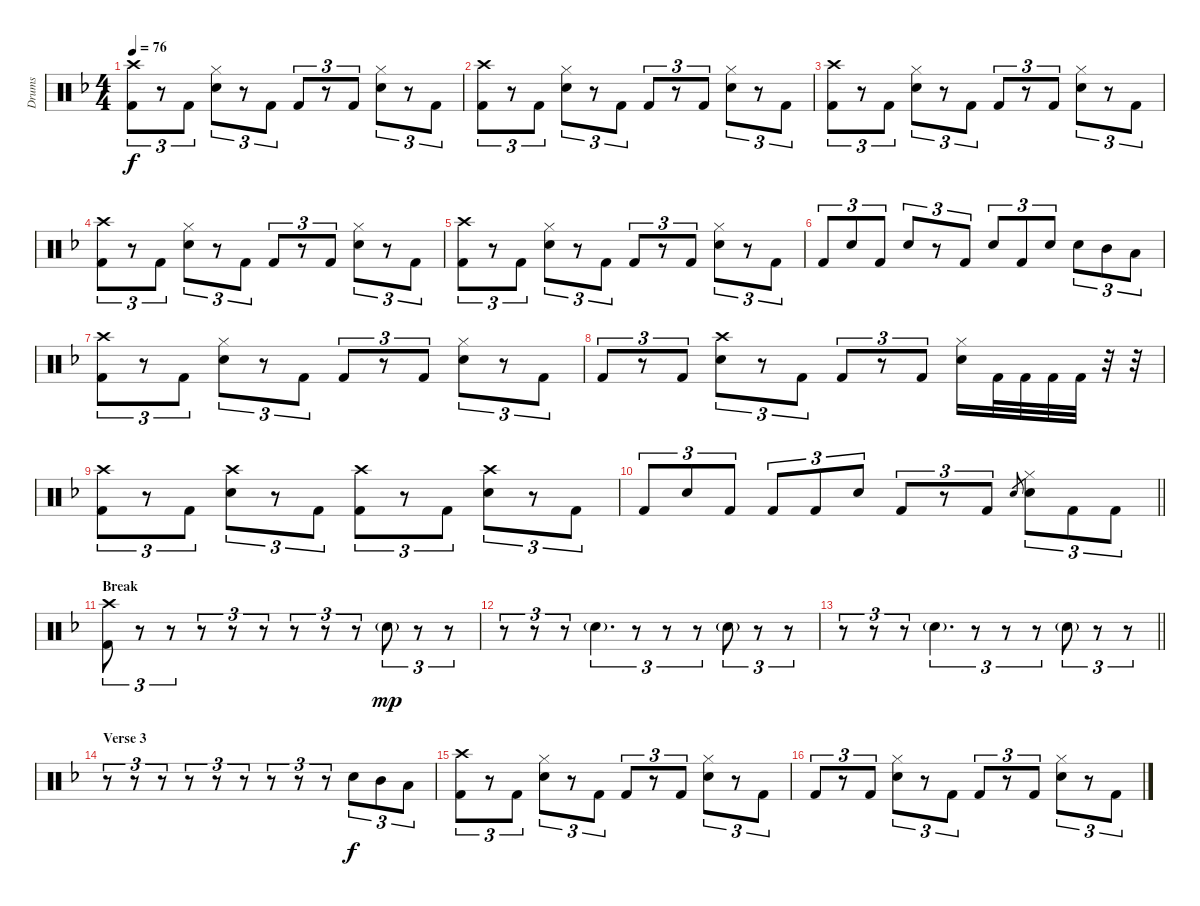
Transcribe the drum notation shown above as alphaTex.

\track ("Drums" "Drums") {instrument percussion}
\staff {score}
\articulation defaults
\ts (4 4)
\tempo 76
\clef neutral
\ks f
("Crash high (hit)" "Kick (hit) 2").8{tu (3 2) dy f} r.8{tu (3 2)} "Kick (hit) 2".8{tu (3 2)} ("Hi-Hat (closed)" "Electric Snare (hit)").8{tu (3 2)} r.8{tu (3 2)} "Kick (hit) 2".8{tu (3 2)} "Kick (hit) 2".8{tu (3 2)} r.8{tu (3 2)} "Kick (hit) 2".8{tu (3 2)} ("Hi-Hat (closed)" "Electric Snare (hit)").8{tu (3 2)} r.8{tu (3 2)} "Kick (hit) 2".8{tu (3 2)} |
("Crash high (hit)" "Kick (hit) 2").8{tu (3 2)} r.8{tu (3 2)} "Kick (hit) 2".8{tu (3 2)} ("Hi-Hat (closed)" "Electric Snare (hit)").8{tu (3 2)} r.8{tu (3 2)} "Kick (hit) 2".8{tu (3 2)} "Kick (hit) 2".8{tu (3 2)} r.8{tu (3 2)} "Kick (hit) 2".8{tu (3 2)} ("Hi-Hat (closed)" "Electric Snare (hit)").8{tu (3 2)} r.8{tu (3 2)} "Kick (hit) 2".8{tu (3 2)} |
("Crash high (hit)" "Kick (hit) 2").8{tu (3 2)} r.8{tu (3 2)} "Kick (hit) 2".8{tu (3 2)} ("Hi-Hat (closed)" "Electric Snare (hit)").8{tu (3 2)} r.8{tu (3 2)} "Kick (hit) 2".8{tu (3 2)} "Kick (hit) 2".8{tu (3 2)} r.8{tu (3 2)} "Kick (hit) 2".8{tu (3 2)} ("Hi-Hat (closed)" "Electric Snare (hit)").8{tu (3 2)} r.8{tu (3 2)} "Kick (hit) 2".8{tu (3 2)} |
("Crash high (hit)" "Kick (hit) 2").8{tu (3 2)} r.8{tu (3 2)} "Kick (hit) 2".8{tu (3 2)} ("Hi-Hat (closed)" "Electric Snare (hit)").8{tu (3 2)} r.8{tu (3 2)} "Kick (hit) 2".8{tu (3 2)} "Kick (hit) 2".8{tu (3 2)} r.8{tu (3 2)} "Kick (hit) 2".8{tu (3 2)} ("Hi-Hat (closed)" "Electric Snare (hit)").8{tu (3 2)} r.8{tu (3 2)} "Kick (hit) 2".8{tu (3 2)} |
("Crash high (hit)" "Kick (hit) 2").8{tu (3 2)} r.8{tu (3 2)} "Kick (hit) 2".8{tu (3 2)} ("Hi-Hat (closed)" "Electric Snare (hit)").8{tu (3 2)} r.8{tu (3 2)} "Kick (hit) 2".8{tu (3 2)} "Kick (hit) 2".8{tu (3 2)} r.8{tu (3 2)} "Kick (hit) 2".8{tu (3 2)} ("Hi-Hat (closed)" "Electric Snare (hit)").8{tu (3 2)} r.8{tu (3 2)} "Kick (hit) 2".8{tu (3 2)} |
"Kick (hit) 2".8{tu (3 2)} "Electric Snare (hit)".8{tu (3 2)} "Kick (hit) 2".8{tu (3 2)} "Electric Snare (hit)".8{tu (3 2)} r.8{tu (3 2)} "Kick (hit) 2".8{tu (3 2)} "Electric Snare (hit)".8{tu (3 2)} "Kick (hit) 2".8{tu (3 2)} "Electric Snare (hit)".8{tu (3 2)} "Electric Snare (hit)".8{tu (3 2)} "Mid Tom (hit)".8{tu (3 2)} "Low Tom (hit)".8{tu (3 2)} |
("Crash high (hit)" "Kick (hit) 2").8{tu (3 2)} r.8{tu (3 2)} "Kick (hit) 2".8{tu (3 2)} ("Hi-Hat (closed)" "Electric Snare (hit)").8{tu (3 2)} r.8{tu (3 2)} "Kick (hit) 2".8{tu (3 2)} "Kick (hit) 2".8{tu (3 2)} r.8{tu (3 2)} "Kick (hit) 2".8{tu (3 2)} ("Hi-Hat (closed)" "Electric Snare (hit)").8{tu (3 2)} r.8{tu (3 2)} "Kick (hit) 2".8{tu (3 2)} |
"Kick (hit) 2".8{tu (3 2)} r.8{tu (3 2)} "Kick (hit) 2".8{tu (3 2)} ("Crash high (hit)" "Electric Snare (hit)").8{tu (3 2)} r.8{tu (3 2)} "Kick (hit) 2".8{tu (3 2)} "Kick (hit) 2".8{tu (3 2)} r.8{tu (3 2)} "Kick (hit) 2".8{tu (3 2)} ("Hi-Hat (closed)" "Electric Snare (hit)").16 "Kick (hit) 2".32 "Kick (hit) 2".32 "Kick (hit) 2".32 "Kick (hit) 2".32 r.32 r.32 |
("Crash high (hit)" "Kick (hit) 2").8{tu (3 2)} r.8{tu (3 2)} "Kick (hit) 2".8{tu (3 2)} ("Crash high (hit)" "Electric Snare (hit)").8{tu (3 2)} r.8{tu (3 2)} "Kick (hit) 2".8{tu (3 2)} ("Crash high (hit)" "Kick (hit) 2").8{tu (3 2)} r.8{tu (3 2)} "Kick (hit) 2".8{tu (3 2)} ("Crash high (hit)" "Electric Snare (hit)").8{tu (3 2)} r.8{tu (3 2)} "Kick (hit) 2".8{tu (3 2)} |
\barLineRight lightlight "Kick (hit) 2".8{tu (3 2)} "Electric Snare (hit)".8{tu (3 2)} "Kick (hit) 2".8{tu (3 2)} "Kick (hit) 2".8{tu (3 2)} "Kick (hit) 2".8{tu (3 2)} "Electric Snare (hit)".8{tu (3 2)} "Kick (hit) 2".8{tu (3 2)}
r.8{tu (3 2)} "Kick (hit) 2".8{tu (3 2)} "Electric Snare (hit)".8{gr} ("Hi-Hat (closed)" "Electric Snare (hit)").8{tu (3 2)} "Kick (hit) 2".8{tu (3 2)} "Kick (hit) 2".8{tu (3 2)} |
\section ("" "Break")
("Crash high (hit)" "Kick (hit) 2").8{tu (3 2)} r.8{tu (3 2)} r.8{tu (3 2)} r.8{tu (3 2)} r.8{tu (3 2)} r.8{tu (3 2)} r.8{tu (3 2)} r.8{tu (3 2)} r.8{tu (3 2)} "Hand Clap (hit)"{g}.8{tu (3 2) dy mp} r.8{tu (3 2)} r.8{tu (3 2)} |
r.8{tu (3 2)} r.8{tu (3 2)} r.8{tu (3 2)} "Hand Clap (hit)"{g}.4{d tu (3 2)} r.8{tu (3 2)} r.8{tu (3 2)} r.8{tu (3 2)} "Hand Clap (hit)"{g}.8{tu (3 2)} r.8{tu (3 2)} r.8{tu (3 2)} |
\barLineRight lightlight
r.8{tu (3 2)} r.8{tu (3 2)} r.8{tu (3 2)} "Hand Clap (hit)"{g}.4{d tu (3 2)} r.8{tu (3 2)} r.8{tu (3 2)} r.8{tu (3 2)} "Hand Clap (hit)"{g}.8{tu (3 2)} r.8{tu (3 2)} r.8{tu (3 2)} |
\section ("" "Verse 3")
r.8{tu (3 2)} r.8{tu (3 2)} r.8{tu (3 2)} r.8{tu (3 2)} r.8{tu (3 2)} r.8{tu (3 2)} r.8{tu (3 2)} r.8{tu (3 2)} r.8{tu (3 2)} "Electric Snare (hit)".8{tu (3 2) dy f} "Mid Tom (hit)".8{tu (3 2)} "Low Tom (hit)".8{tu (3 2)} |
("Crash high (hit)" "Kick (hit) 2").8{tu (3 2)} r.8{tu (3 2)} "Kick (hit) 2".8{tu (3 2)} ("Hi-Hat (closed)" "Electric Snare (hit)").8{tu (3 2)} r.8{tu (3 2)} "Kick (hit) 2".8{tu (3 2)} "Kick (hit) 2".8{tu (3 2)} r.8{tu (3 2)} "Kick (hit) 2".8{tu (3 2)} ("Hi-Hat (closed)" "Electric Snare (hit)").8{tu (3 2)} r.8{tu (3 2)} "Kick (hit) 2".8{tu (3 2)} |
"Kick (hit) 2".8{tu (3 2)} r.8{tu (3 2)} "Kick (hit) 2".8{tu (3 2)} ("Hi-Hat (closed)" "Electric Snare (hit)").8{tu (3 2)} r.8{tu (3 2)} "Kick (hit) 2".8{tu (3 2)} "Kick (hit) 2".8{tu (3 2)} r.8{tu (3 2)} "Kick (hit) 2".8{tu (3 2)} ("Hi-Hat (closed)" "Electric Snare (hit)").8{tu (3 2)} r.8{tu (3 2)} "Kick (hit) 2".8{tu (3 2)}
